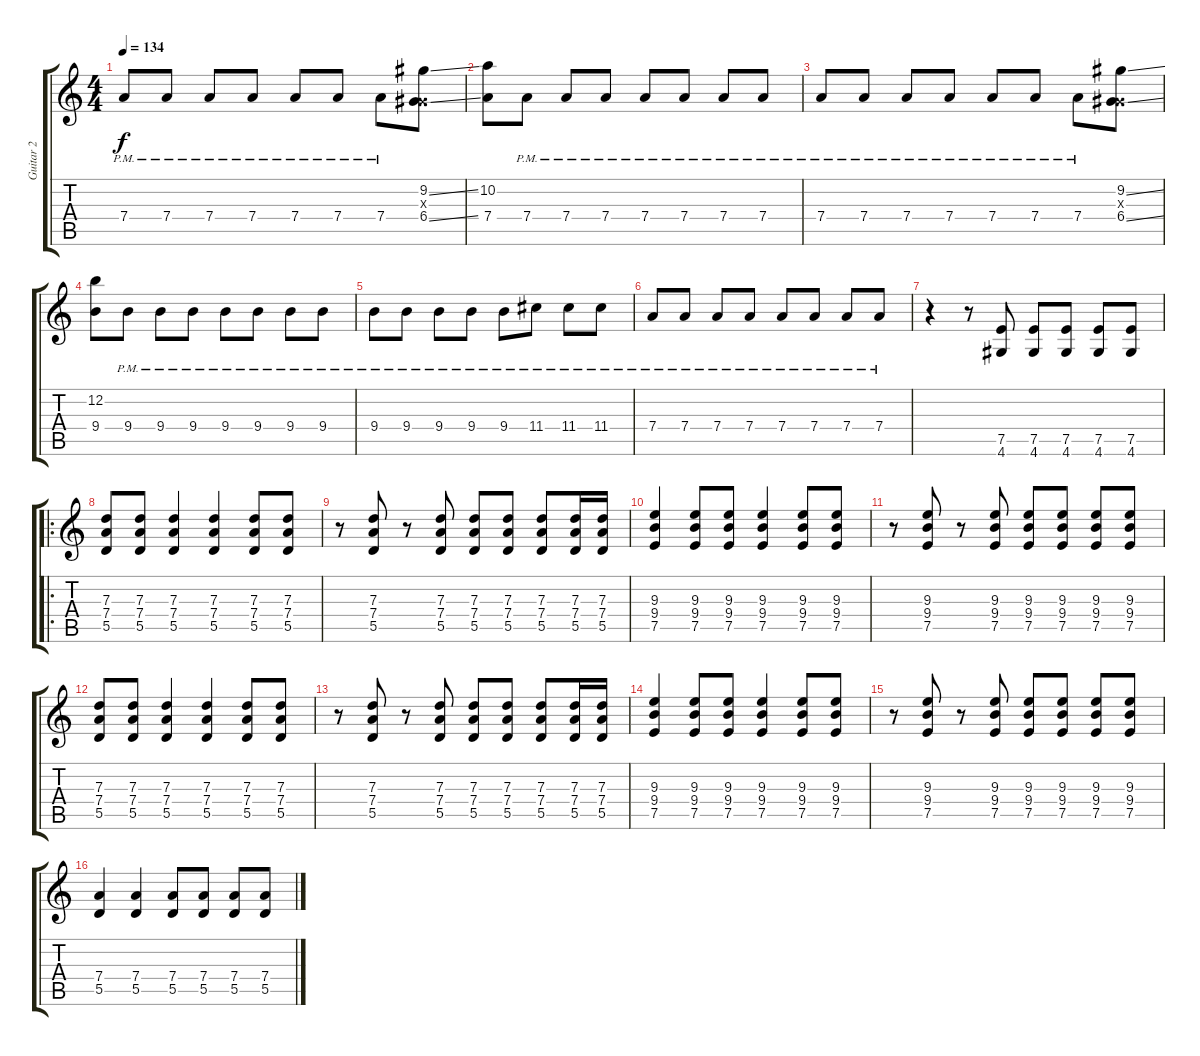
\track ("Guitar 2" "Guitar 2") {instrument distortionguitar}
\staff {score tabs}
\tuning (E4 B3 G3 D3 A2 E2) {hide}
\ts (4 4)
\tempo 134
\clef g2
\ks c
7.4{pm}.8{dy f} 7.4{pm}.8 7.4{pm}.8 7.4{pm}.8 7.4{pm}.8 7.4{pm}.8 7.4{pm}.8 (9.2{ss} 0.3{x} 6.4{ss}).8 |
(10.2 7.4).8 7.4{pm}.8 7.4{pm}.8 7.4{pm}.8 7.4{pm}.8 7.4{pm}.8 7.4{pm}.8 7.4{pm}.8 |
7.4{pm}.8 7.4{pm}.8 7.4{pm}.8 7.4{pm}.8 7.4{pm}.8 7.4{pm}.8 7.4{pm}.8 (9.2{ss} 0.3{x} 6.4{ss}).8 |
(12.2 9.4).8 9.4{pm}.8 9.4{pm}.8 9.4{pm}.8 9.4{pm}.8 9.4{pm}.8 9.4{pm}.8 9.4{pm}.8 |
9.4{pm}.8 9.4{pm}.8 9.4{pm}.8 9.4{pm}.8 9.4{pm}.8 11.4{pm}.8 11.4{pm}.8 11.4{pm}.8 |
7.4{pm}.8 7.4{pm}.8 7.4{pm}.8 7.4{pm}.8 7.4{pm}.8 7.4{pm}.8 7.4{pm}.8 7.4{pm}.8 |
r.4 r.8 (7.5 4.6).8 (7.5 4.6).8 (7.5 4.6).8 (7.5 4.6).8 (7.5 4.6).8 |
\ro
(7.3 7.4 5.5).8 (7.3 7.4 5.5).8 (7.3 7.4 5.5).4 (7.3 7.4 5.5).4 (7.3 7.4 5.5).8 (7.3 7.4 5.5).8 |
r.8 (7.3 7.4 5.5).8 r.8 (7.3 7.4 5.5).8 (7.3 7.4 5.5).8 (7.3 7.4 5.5).8 (7.3 7.4 5.5).8 (7.3 7.4 5.5).16 (7.3 7.4 5.5).16 |
(9.3 9.4 7.5).4 (9.3 9.4 7.5).8 (9.3 9.4 7.5).8 (9.3 9.4 7.5).4 (9.3 9.4 7.5).8 (9.3 9.4 7.5).8 |
r.8 (9.3 9.4 7.5).8 r.8 (9.3 9.4 7.5).8 (9.3 9.4 7.5).8 (9.3 9.4 7.5).8 (9.3 9.4 7.5).8 (9.3 9.4 7.5).8 |
(7.3 7.4 5.5).8 (7.3 7.4 5.5).8 (7.3 7.4 5.5).4 (7.3 7.4 5.5).4 (7.3 7.4 5.5).8 (7.3 7.4 5.5).8 |
r.8 (7.3 7.4 5.5).8 r.8 (7.3 7.4 5.5).8 (7.3 7.4 5.5).8 (7.3 7.4 5.5).8 (7.3 7.4 5.5).8 (7.3 7.4 5.5).16 (7.3 7.4 5.5).16 |
(9.3 9.4 7.5).4 (9.3 9.4 7.5).8 (9.3 9.4 7.5).8 (9.3 9.4 7.5).4 (9.3 9.4 7.5).8 (9.3 9.4 7.5).8 |
r.8 (9.3 9.4 7.5).8 r.8 (9.3 9.4 7.5).8 (9.3 9.4 7.5).8 (9.3 9.4 7.5).8 (9.3 9.4 7.5).8 (9.3 9.4 7.5).8 |
(7.4 5.5).4 (7.4 5.5).4 (7.4 5.5).8 (7.4 5.5).8 (7.4 5.5).8 (7.4 5.5).8
